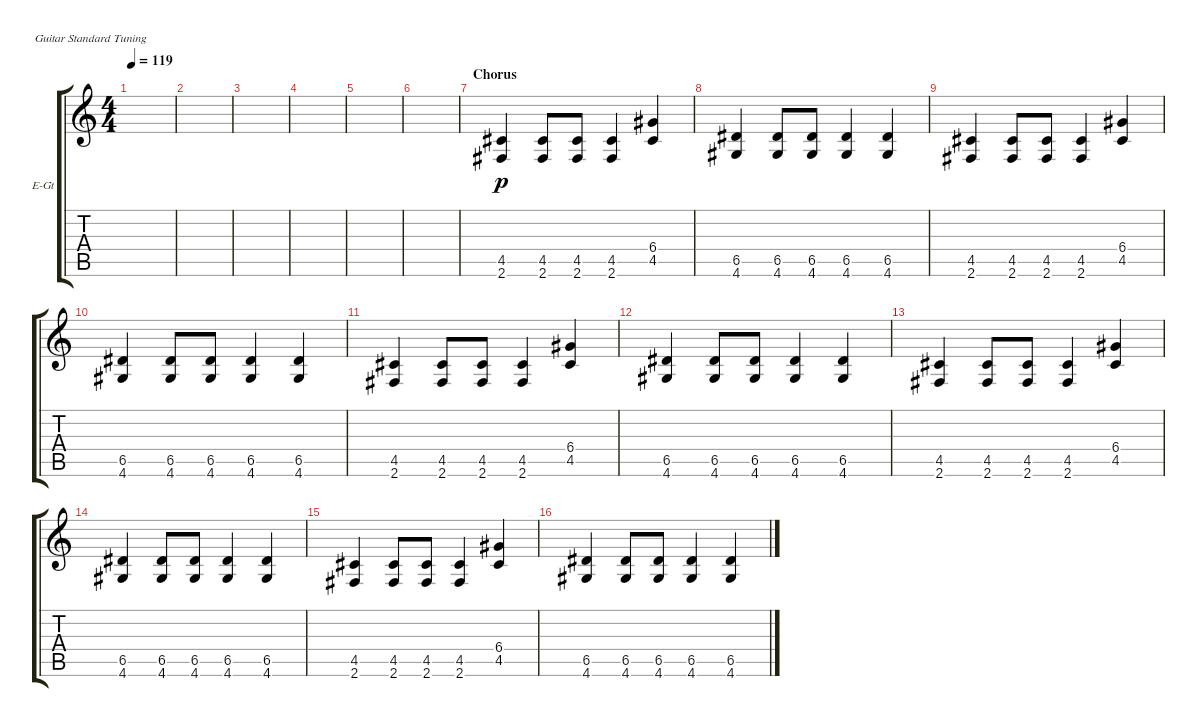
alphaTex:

\defaultSystemsLayout 4
\bracketExtendMode groupsimilarinstruments
\firstSystemTrackNameOrientation horizontal
\otherSystemsTrackNameOrientation horizontal
\track ("overdrive E-Guitar" "E-Gt") {instrument overdrivenguitar}
\staff {score tabs}
\tuning (E4 B3 G3 D3 A2 E2)
\ts (4 4)
\tempo 119
\clef g2
\scale
0.333333
\ks c
|
\scale
0.333333 |
\scale
0.333333 |
\scale
0.333333 |
\scale
0.333333 |
\scale
0.333333 |
\section ("" "Chorus")
\scale
0.333333 (2.6 4.5).4{dy p} (2.6 4.5).8 (2.6 4.5).8 (2.6 4.5).4 (4.5 6.4).4 |
\scale
0.333333 (4.6 6.5).4 (4.6 6.5).8 (4.6 6.5).8 (4.6 6.5).4 (4.6 6.5).4 |
\scale
0.333333 (2.6 4.5).4 (2.6 4.5).8 (2.6 4.5).8 (2.6 4.5).4 (4.5 6.4).4 |
\scale
0.333333 (4.6 6.5).4 (4.6 6.5).8 (4.6 6.5).8 (4.6 6.5).4 (4.6 6.5).4 |
\scale
0.333333 (2.6 4.5).4 (2.6 4.5).8 (2.6 4.5).8 (2.6 4.5).4 (4.5 6.4).4 |
\scale
0.333333 (4.6 6.5).4 (4.6 6.5).8 (4.6 6.5).8 (4.6 6.5).4 (4.6 6.5).4 |
\scale
0.333333 (2.6 4.5).4 (2.6 4.5).8 (2.6 4.5).8 (2.6 4.5).4 (4.5 6.4).4 |
\scale
0.333333 (4.6 6.5).4 (4.6 6.5).8 (4.6 6.5).8 (4.6 6.5).4 (4.6 6.5).4 |
\scale
0.333333 (2.6 4.5).4 (2.6 4.5).8 (2.6 4.5).8 (2.6 4.5).4 (4.5 6.4).4 |
\scale
0.333333 (4.6 6.5).4 (4.6 6.5).8 (4.6 6.5).8 (4.6 6.5).4 (4.6 6.5).4
